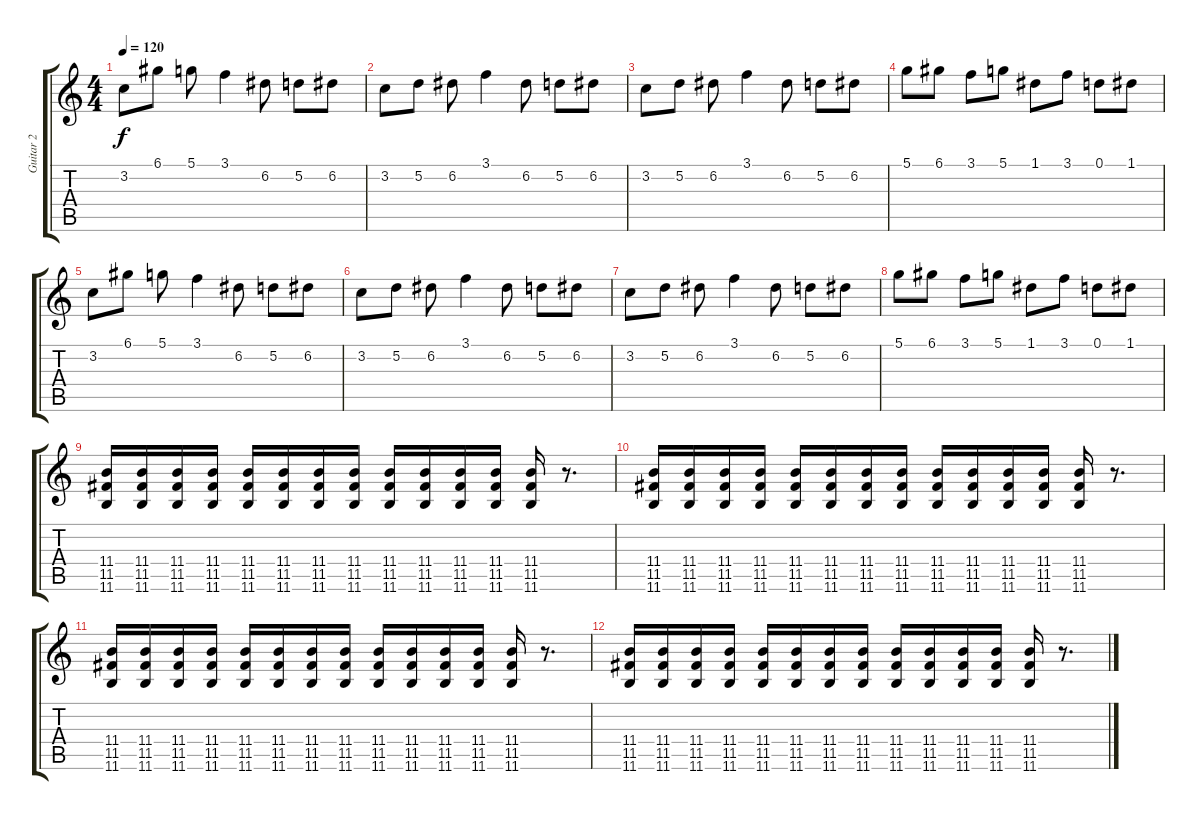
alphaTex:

\track ("Guitar 2" "Guitar 2") {instrument distortionguitar}
\staff {score tabs}
\tuning (D4 A3 F3 C3 G2 C2) {hide}
\ts (4 4)
\tempo 120
\clef g2
\ks c
3.2.8{dy f balance 16 instrument distortionguitar} 6.1.8 5.1.8 3.1.4 6.2.8 5.2.8 6.2.8 |
3.2.8 5.2.8 6.2.8 3.1.4 6.2.8 5.2.8 6.2.8 |
3.2.8 5.2.8 6.2.8 3.1.4 6.2.8 5.2.8 6.2.8 |
5.1.8 6.1.8 3.1.8 5.1.8 1.1.8 3.1.8 0.1.8 1.1.8 |
3.2.8 6.1.8 5.1.8 3.1.4 6.2.8 5.2.8 6.2.8 |
3.2.8 5.2.8 6.2.8 3.1.4 6.2.8 5.2.8 6.2.8 |
3.2.8 5.2.8 6.2.8 3.1.4 6.2.8 5.2.8 6.2.8 |
5.1.8 6.1.8 3.1.8 5.1.8 1.1.8 3.1.8 0.1.8 1.1.8 |
(11.4 11.5 11.6).16{volume 13 balance 8} (11.4 11.5 11.6).16 (11.4 11.5 11.6).16 (11.4 11.5 11.6).16 (11.4 11.5 11.6).16 (11.4 11.5 11.6).16 (11.4 11.5 11.6).16 (11.4 11.5 11.6).16 (11.4 11.5 11.6).16 (11.4 11.5 11.6).16 (11.4 11.5 11.6).16 (11.4 11.5 11.6).16 (11.4 11.5 11.6).16 r.8{d} |
(11.4 11.5 11.6).16 (11.4 11.5 11.6).16 (11.4 11.5 11.6).16 (11.4 11.5 11.6).16 (11.4 11.5 11.6).16 (11.4 11.5 11.6).16 (11.4 11.5 11.6).16 (11.4 11.5 11.6).16 (11.4 11.5 11.6).16 (11.4 11.5 11.6).16 (11.4 11.5 11.6).16 (11.4 11.5 11.6).16 (11.4 11.5 11.6).16 r.8{d} |
(11.4 11.5 11.6).16 (11.4 11.5 11.6).16 (11.4 11.5 11.6).16 (11.4 11.5 11.6).16 (11.4 11.5 11.6).16 (11.4 11.5 11.6).16 (11.4 11.5 11.6).16 (11.4 11.5 11.6).16 (11.4 11.5 11.6).16 (11.4 11.5 11.6).16 (11.4 11.5 11.6).16 (11.4 11.5 11.6).16 (11.4 11.5 11.6).16 r.8{d} |
(11.4 11.5 11.6).16 (11.4 11.5 11.6).16 (11.4 11.5 11.6).16 (11.4 11.5 11.6).16 (11.4 11.5 11.6).16 (11.4 11.5 11.6).16 (11.4 11.5 11.6).16 (11.4 11.5 11.6).16 (11.4 11.5 11.6).16 (11.4 11.5 11.6).16 (11.4 11.5 11.6).16 (11.4 11.5 11.6).16 (11.4 11.5 11.6).16 r.8{d}
